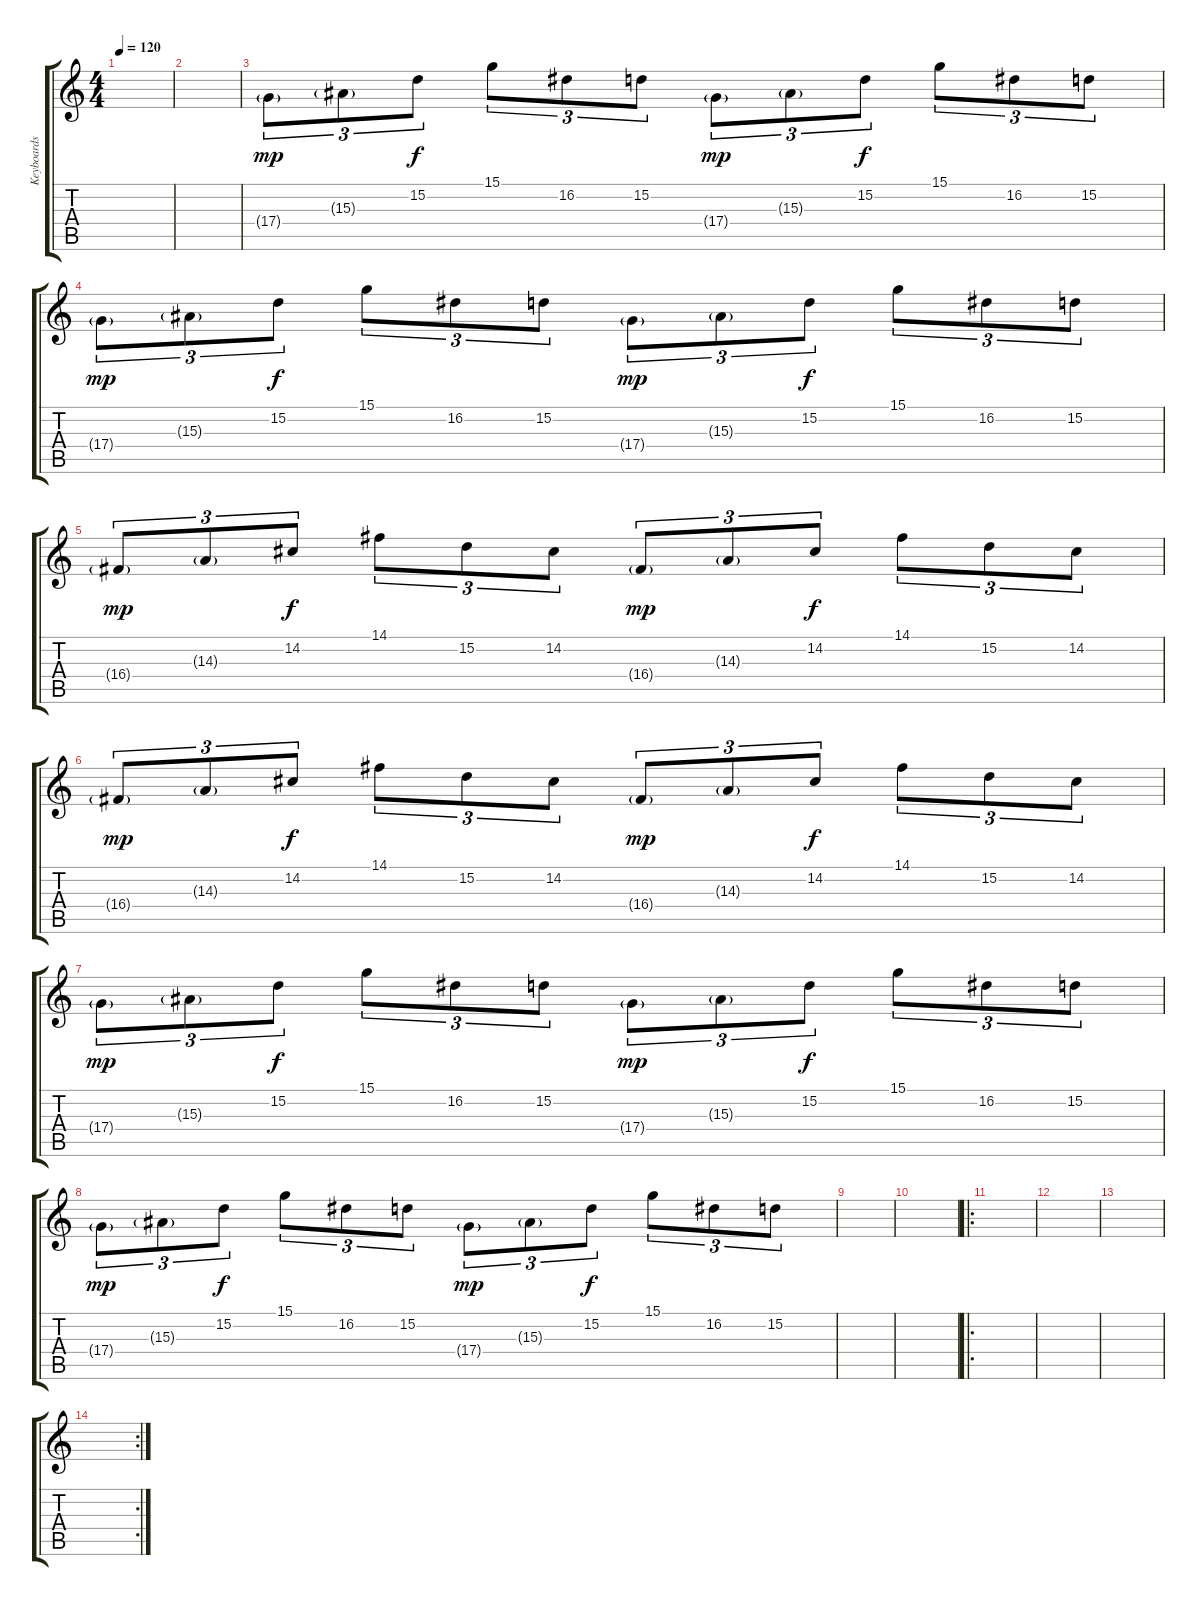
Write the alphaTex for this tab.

\track ("Keyboards 2" "Keyboards ") {instrument acousticgrandpiano}
\staff {score tabs}
\tuning (E4 B3 G3 D3 A2 E2) {hide}
\ts (4 4)
\tempo 120
\clef g2
\ks c
|
|
17.4{g}.8{tu (3 2) dy mp} 15.3{g}.8{tu (3 2)} 15.2.8{tu (3 2) dy f} 15.1.8{tu (3 2)} 16.2.8{tu (3 2)} 15.2.8{tu (3 2)} 17.4{g}.8{tu (3 2) dy mp} 15.3{g}.8{tu (3 2)} 15.2.8{tu (3 2) dy f} 15.1.8{tu (3 2)} 16.2.8{tu (3 2)} 15.2.8{tu (3 2)} |
17.4{g}.8{tu (3 2) dy mp} 15.3{g}.8{tu (3 2)} 15.2.8{tu (3 2) dy f} 15.1.8{tu (3 2)} 16.2.8{tu (3 2)} 15.2.8{tu (3 2)} 17.4{g}.8{tu (3 2) dy mp} 15.3{g}.8{tu (3 2)} 15.2.8{tu (3 2) dy f} 15.1.8{tu (3 2)} 16.2.8{tu (3 2)} 15.2.8{tu (3 2)} |
16.4{g}.8{tu (3 2) dy mp} 14.3{g}.8{tu (3 2)} 14.2.8{tu (3 2) dy f} 14.1.8{tu (3 2)} 15.2.8{tu (3 2)} 14.2.8{tu (3 2)} 16.4{g}.8{tu (3 2) dy mp} 14.3{g}.8{tu (3 2)} 14.2.8{tu (3 2) dy f} 14.1.8{tu (3 2)} 15.2.8{tu (3 2)} 14.2.8{tu (3 2)} |
16.4{g}.8{tu (3 2) dy mp} 14.3{g}.8{tu (3 2)} 14.2.8{tu (3 2) dy f} 14.1.8{tu (3 2)} 15.2.8{tu (3 2)} 14.2.8{tu (3 2)} 16.4{g}.8{tu (3 2) dy mp} 14.3{g}.8{tu (3 2)} 14.2.8{tu (3 2) dy f} 14.1.8{tu (3 2)} 15.2.8{tu (3 2)} 14.2.8{tu (3 2)} |
17.4{g}.8{tu (3 2) dy mp} 15.3{g}.8{tu (3 2)} 15.2.8{tu (3 2) dy f} 15.1.8{tu (3 2)} 16.2.8{tu (3 2)} 15.2.8{tu (3 2)} 17.4{g}.8{tu (3 2) dy mp} 15.3{g}.8{tu (3 2)} 15.2.8{tu (3 2) dy f} 15.1.8{tu (3 2)} 16.2.8{tu (3 2)} 15.2.8{tu (3 2)} |
17.4{g}.8{tu (3 2) dy mp} 15.3{g}.8{tu (3 2)} 15.2.8{tu (3 2) dy f} 15.1.8{tu (3 2)} 16.2.8{tu (3 2)} 15.2.8{tu (3 2)} 17.4{g}.8{tu (3 2) dy mp} 15.3{g}.8{tu (3 2)} 15.2.8{tu (3 2) dy f} 15.1.8{tu (3 2)} 16.2.8{tu (3 2)} 15.2.8{tu (3 2)} |
|
|
\ro
|
|
|
\rc 2
